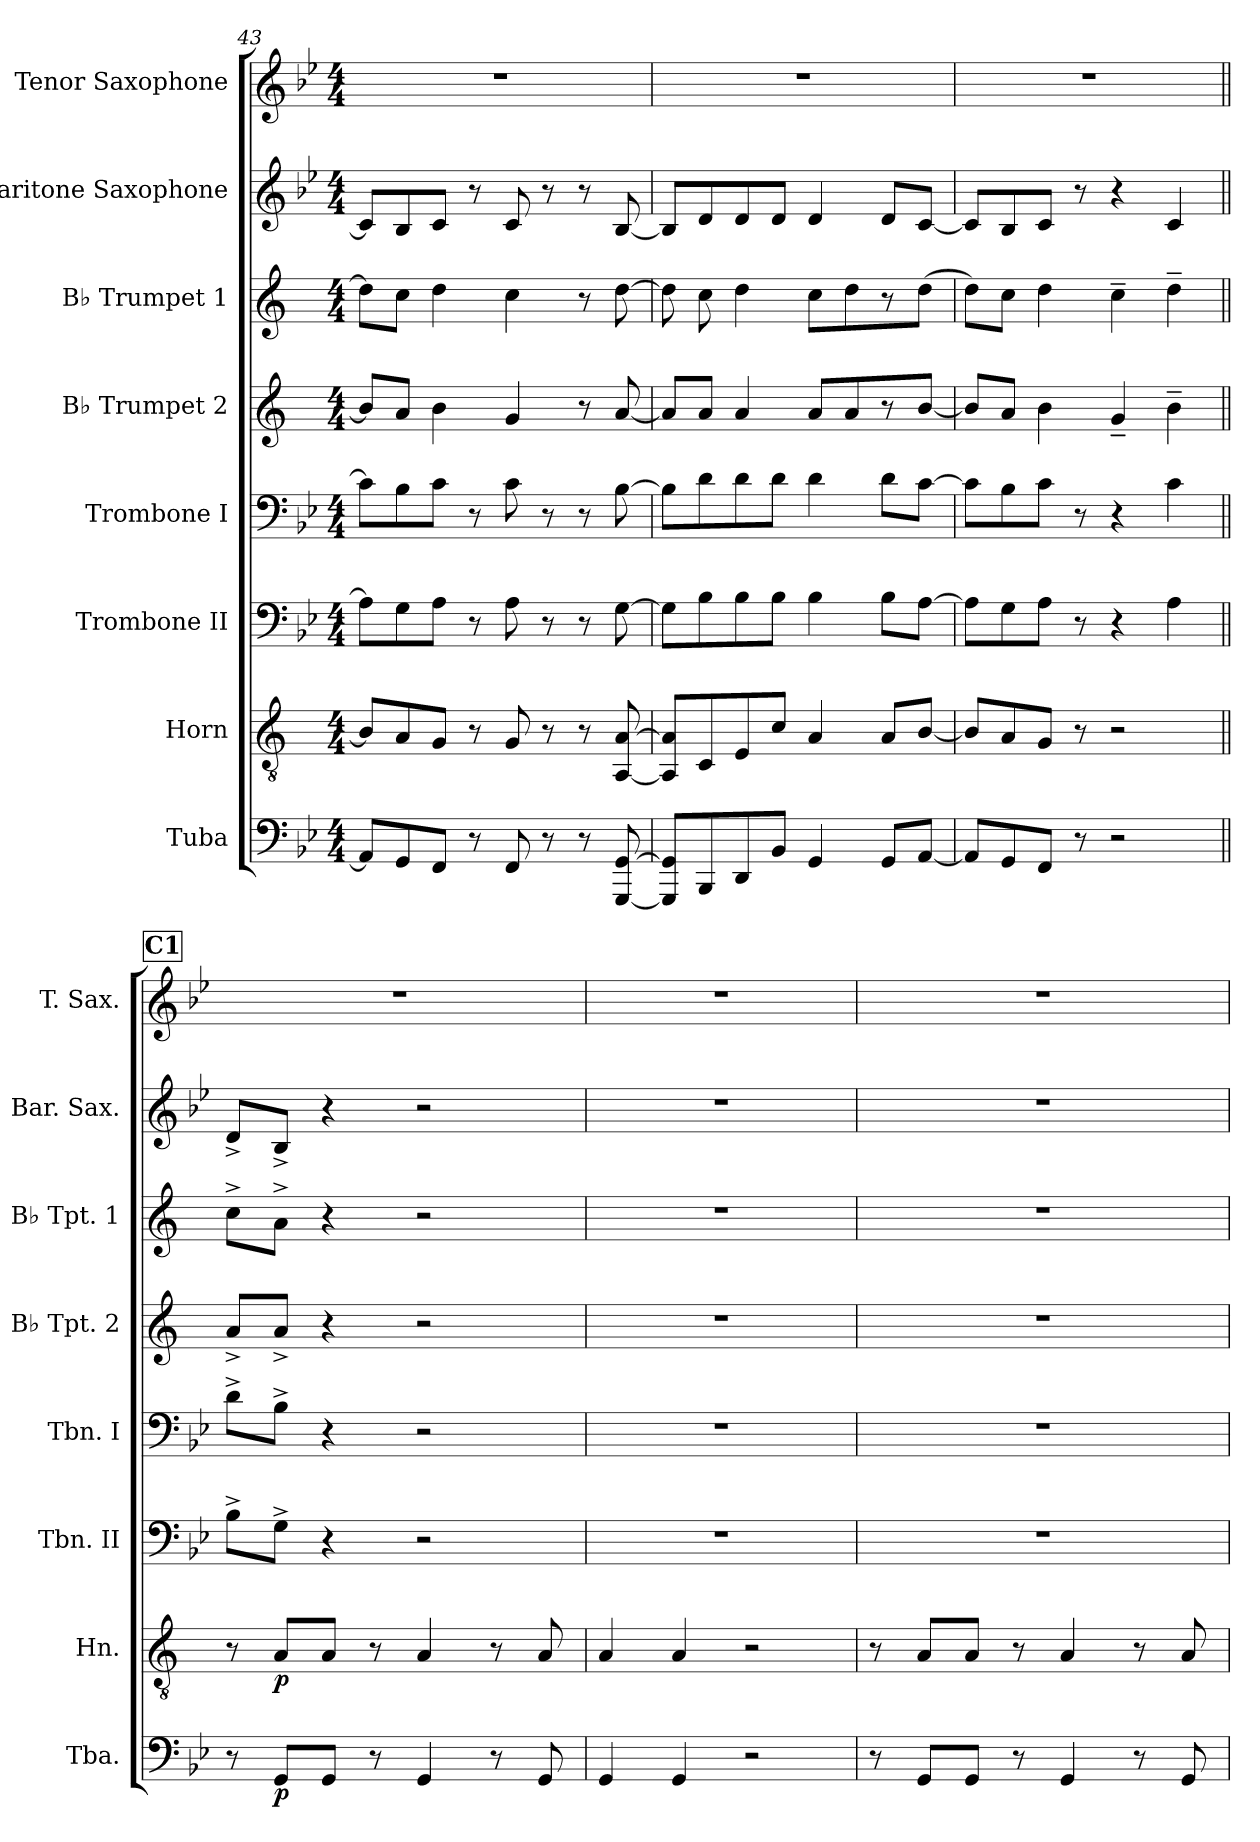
**kern	**dynam	**kern	**dynam	**kern	**kern	**kern	**kern	**kern	**kern
*part8	*part8	*part7	*part7	*part6	*part5	*part4	*part3	*part2	*part1
*staff8	*staff8	*staff7	*staff7	*staff6	*staff5	*staff4	*staff3	*staff2	*staff1
*I"Tuba	*	*I"Horn	*	*I"Trombone II	*I"Trombone I	*I"B♭ Trumpet 2	*I"B♭ Trumpet 1	*I"Baritone Saxophone	*I"Tenor Saxophone
*I'Tba.	*	*I'Hn.	*	*I'Tbn. II	*I'Tbn. I	*I'B♭ Tpt. 2	*I'B♭ Tpt. 1	*I'Bar. Sax.	*I'T. Sax.
*clefF4	*	*clefGv2	*	*clefF4	*clefF4	*clefG2	*clefG2	*clefG2	*clefG2
*	*	*ITrd1c2	*	*	*	*ITrd1c2	*ITrd1c2	*ITrd12c21	*ITrd8c14
*k[b-e-]	*	*k[b-e-]	*	*k[b-e-]	*k[b-e-]	*k[b-e-]	*k[b-e-]	*k[b-e-]	*k[b-e-]
*M4/4	*	*M4/4	*	*M4/4	*M4/4	*M4/4	*M4/4	*M4/4	*M4/4
=43	=43	=43	=43	=43	=43	=43	=43	=43	=43
8AAL]	.	8AL]	.	8AL]	8cL]	8aL]	8ccL]	8CL]	1r
8GG	.	8G	.	8G	8B-	8gJ	8b-J	8BB-	.
8FFJ	.	8FJ	.	8AJ	8cJ	4a	4cc	8CJ	.
8r	.	8r	.	8r	8r	.	.	8r	.
8FF	.	8F	.	8A	8c	4f	4b-	8C	.
8r	.	8r	.	8r	8r	.	.	8r	.
8r	.	8r	.	8r	8r	8r	8r	8r	.
[8GGG [8GG	.	[8GG [8G	.	[8G	[8B-	[8g	[8cc	[8BB-	.
=44	=44	=44	=44	=44	=44	=44	=44	=44	=44
8GGG] 8GG]L	.	8GG] 8G]L	.	8GL]	8B-L]	8gL]	8cc]	8BB-L]	1r
8BBB-	.	8BB-	.	8B-	8d	8gJ	8b-	8D	.
8DD	.	8D	.	8B-	8d	4g	4cc	8D	.
8BB-J	.	8B-J	.	8B-J	8dJ	.	.	8DJ	.
4GG	.	4G	.	4B-	4d	8gL	8b-L	4D	.
.	.	.	.	.	.	8g	8cc	.	.
8GGL	.	8GL	.	8B-L	8dL	8r	8r	8DL	.
[8AAJ	.	[8AJ	.	[8AJ	[8cJ	[8aJ	(>8ccJ	[8CJ	.
=45	=45	=45	=45	=45	=45	=45	=45	=45	=45
8AAL]	.	8AL]	.	8AL]	8cL]	8aL]	8ccL)	8CL]	1r
8GG	.	8G	.	8G	8B-	8gJ	8b-J	8BB-	.
8FFJ	.	8FJ	.	8AJ	8cJ	4a	4cc	8CJ	.
8r	.	8r	.	8r	8r	.	.	8r	.
2r	.	2r	.	4r	4r	4f~	4b-~	4r	.
.	.	.	.	4A	4c	4a~	4cc~	4C	.
!!LO:REH:place=s1:a:B:fs=14:t=C1
=46||	=46||	=46||	=46||	=46||	=46||	=46||	=46||	=46||	=46||
8r	.	8r	.	8B-^L	8d^L	8g^L	8b-^L	8D^L	1r
!	!LO:DY:b	!	!LO:DY:b	!	!	!	!	!	!
8GGL	p	8GL	p	8G^J	8B-^J	8g^J	8g^J	8BB-^J	.
8GGJ	.	8GJ	.	4r	4r	4r	4r	4r	.
8r	.	8r	.	.	.	.	.	.	.
4GG	.	4G	.	2r	2r	2r	2r	2r	.
8r	.	8r	.	.	.	.	.	.	.
8GG	.	8G	.	.	.	.	.	.	.
=47	=47	=47	=47	=47	=47	=47	=47	=47	=47
4GG	.	4G	.	1r	1r	1r	1r	1r	1r
4GG	.	4G	.	.	.	.	.	.	.
2r	.	2r	.	.	.	.	.	.	.
=48	=48	=48	=48	=48	=48	=48	=48	=48	=48
8r	.	8r	.	1r	1r	1r	1r	1r	1r
8GGL	.	8GL	.	.	.	.	.	.	.
8GGJ	.	8GJ	.	.	.	.	.	.	.
8r	.	8r	.	.	.	.	.	.	.
4GG	.	4G	.	.	.	.	.	.	.
8r	.	8r	.	.	.	.	.	.	.
8GG	.	8G	.	.	.	.	.	.	.
=	=	=	=	=	=	=	=	=	=
*-	*-	*-	*-	*-	*-	*-	*-	*-	*-
